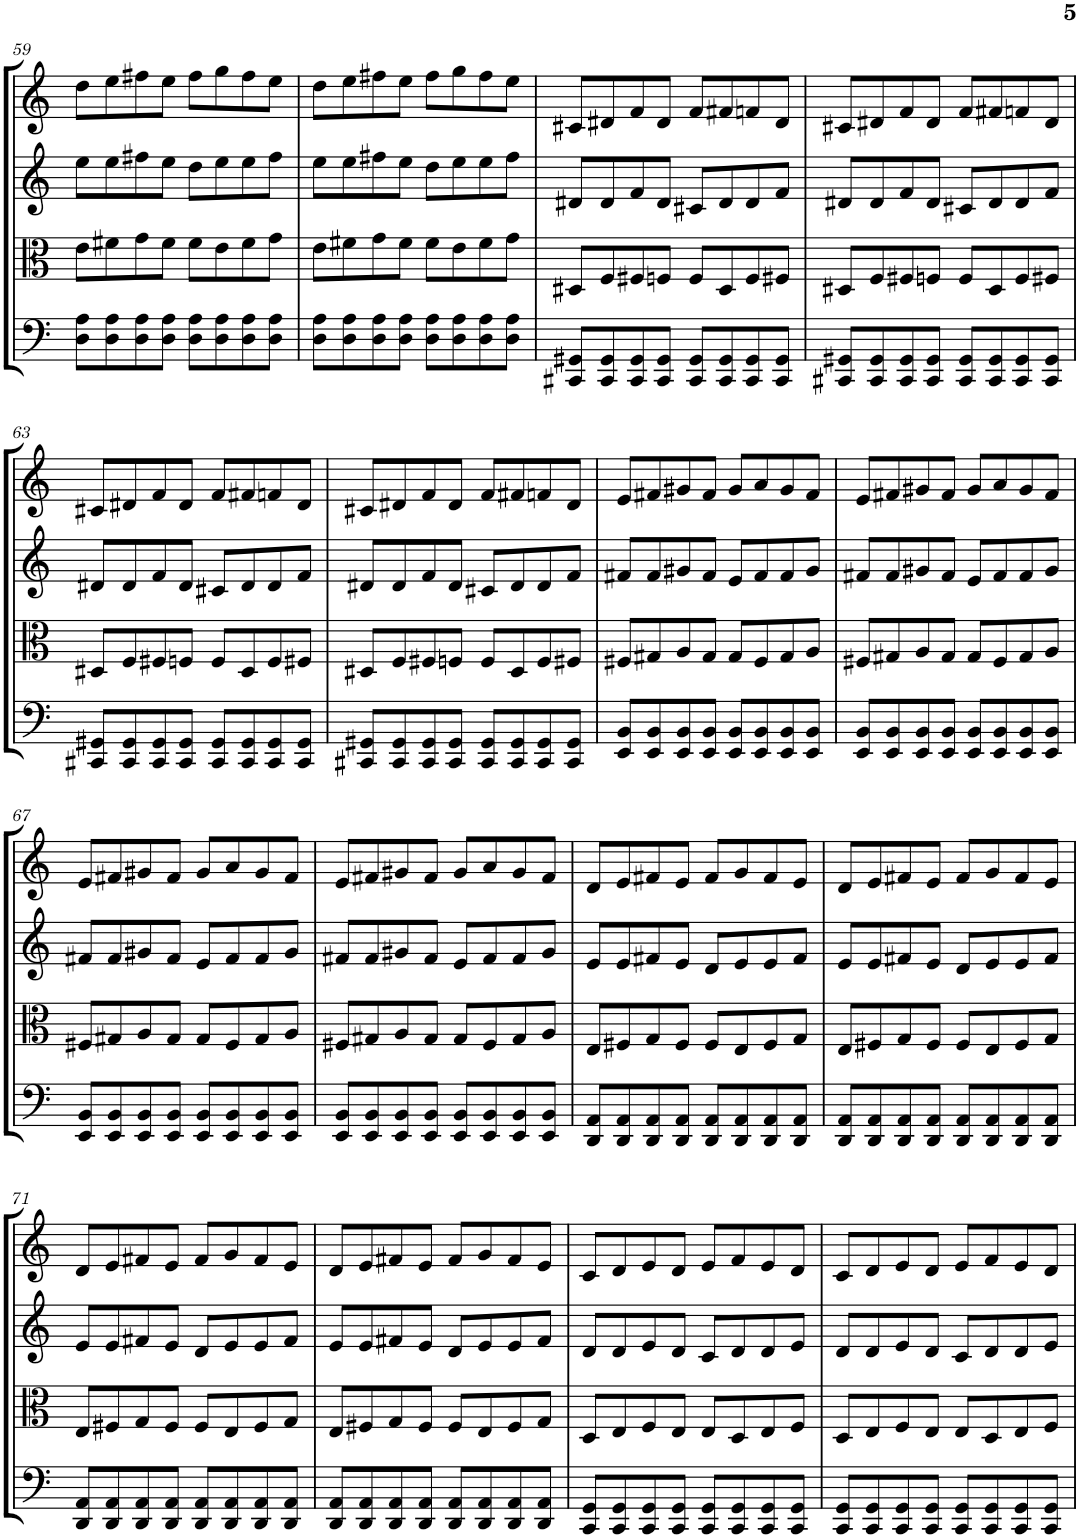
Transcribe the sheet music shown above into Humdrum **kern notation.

**kern	**kern	**kern	**kern
*part4	*part3	*part2	*part1
*staff4	*staff3	*staff2	*staff1
*I"Violoncello	*I"Viola	*I"Violin II	*I"Violin I
*I'Vc	*I'Vla	*I'Vln	*I'Vln
!!LO:PB:g=z
*clefF4	*clefC3	*clefG2	*clefG2
*k[]	*k[]	*k[]	*k[]
*M4/4	*M4/4	*M4/4	*M4/4
=59	=59	=59	=59
8D\ 8A\L	8e\L	8ee\L	8dd\L
8D\ 8A\	8f#X\	8ee\	8ee\
8D\ 8A\	8g\	8ff#X\	8ff#X\
8D\ 8A\J	8f#\J	8ee\J	8ee\J
8D\ 8A\L	8f#\L	8dd\L	8ff#\L
8D\ 8A\	8e\	8ee\	8gg\
8D\ 8A\	8f#\	8ee\	8ff#\
8D\ 8A\J	8g\J	8ff#\J	8ee\J
=60	=60	=60	=60
8D\ 8A\L	8e\L	8ee\L	8dd\L
8D\ 8A\	8f#X\	8ee\	8ee\
8D\ 8A\	8g\	8ff#X\	8ff#X\
8D\ 8A\J	8f#\J	8ee\J	8ee\J
8D\ 8A\L	8f#\L	8dd\L	8ff#\L
8D\ 8A\	8e\	8ee\	8gg\
8D\ 8A\	8f#\	8ee\	8ff#\
8D\ 8A\J	8g\J	8ff#\J	8ee\J
=61	=61	=61	=61
8CC#X/ 8GG#X/L	8D#X/L	8d#X/L	8c#X/L
8CC#/ 8GG#/	8F/	8d#/	8d#X/
8CC#/ 8GG#/	8F#X/	8f/	8f/
8CC#/ 8GG#/J	8Fn/J	8d#/J	8d#/J
8CC#/ 8GG#/L	8F/L	8c#X/L	8f/L
8CC#/ 8GG#/	8D#/	8d#/	8f#X/
8CC#/ 8GG#/	8F/	8d#/	8fn/
8CC#/ 8GG#/J	8F#X/J	8f/J	8d#/J
=62	=62	=62	=62
8CC#X/ 8GG#X/L	8D#X/L	8d#X/L	8c#X/L
8CC#/ 8GG#/	8F/	8d#/	8d#X/
8CC#/ 8GG#/	8F#X/	8f/	8f/
8CC#/ 8GG#/J	8Fn/J	8d#/J	8d#/J
8CC#/ 8GG#/L	8F/L	8c#X/L	8f/L
8CC#/ 8GG#/	8D#/	8d#/	8f#X/
8CC#/ 8GG#/	8F/	8d#/	8fn/
8CC#/ 8GG#/J	8F#X/J	8f/J	8d#/J
!!LO:LB:g=z
=63	=63	=63	=63
8CC#X/ 8GG#X/L	8D#X/L	8d#X/L	8c#X/L
8CC#/ 8GG#/	8F/	8d#/	8d#X/
8CC#/ 8GG#/	8F#X/	8f/	8f/
8CC#/ 8GG#/J	8Fn/J	8d#/J	8d#/J
8CC#/ 8GG#/L	8F/L	8c#X/L	8f/L
8CC#/ 8GG#/	8D#/	8d#/	8f#X/
8CC#/ 8GG#/	8F/	8d#/	8fn/
8CC#/ 8GG#/J	8F#X/J	8f/J	8d#/J
=64	=64	=64	=64
8CC#X/ 8GG#X/L	8D#X/L	8d#X/L	8c#X/L
8CC#/ 8GG#/	8F/	8d#/	8d#X/
8CC#/ 8GG#/	8F#X/	8f/	8f/
8CC#/ 8GG#/J	8Fn/J	8d#/J	8d#/J
8CC#/ 8GG#/L	8F/L	8c#X/L	8f/L
8CC#/ 8GG#/	8D#/	8d#/	8f#X/
8CC#/ 8GG#/	8F/	8d#/	8fn/
8CC#/ 8GG#/J	8F#X/J	8f/J	8d#/J
=65	=65	=65	=65
8EE/ 8BB/L	8F#X/L	8f#X/L	8e/L
8EE/ 8BB/	8G#X/	8f#/	8f#X/
8EE/ 8BB/	8A/	8g#X/	8g#X/
8EE/ 8BB/J	8G#/J	8f#/J	8f#/J
8EE/ 8BB/L	8G#/L	8e/L	8g#/L
8EE/ 8BB/	8F#/	8f#/	8a/
8EE/ 8BB/	8G#/	8f#/	8g#/
8EE/ 8BB/J	8A/J	8g#/J	8f#/J
=66	=66	=66	=66
8EE/ 8BB/L	8F#X/L	8f#X/L	8e/L
8EE/ 8BB/	8G#X/	8f#/	8f#X/
8EE/ 8BB/	8A/	8g#X/	8g#X/
8EE/ 8BB/J	8G#/J	8f#/J	8f#/J
8EE/ 8BB/L	8G#/L	8e/L	8g#/L
8EE/ 8BB/	8F#/	8f#/	8a/
8EE/ 8BB/	8G#/	8f#/	8g#/
8EE/ 8BB/J	8A/J	8g#/J	8f#/J
!!LO:LB:g=z
=67	=67	=67	=67
8EE/ 8BB/L	8F#X/L	8f#X/L	8e/L
8EE/ 8BB/	8G#X/	8f#/	8f#X/
8EE/ 8BB/	8A/	8g#X/	8g#X/
8EE/ 8BB/J	8G#/J	8f#/J	8f#/J
8EE/ 8BB/L	8G#/L	8e/L	8g#/L
8EE/ 8BB/	8F#/	8f#/	8a/
8EE/ 8BB/	8G#/	8f#/	8g#/
8EE/ 8BB/J	8A/J	8g#/J	8f#/J
=68	=68	=68	=68
8EE/ 8BB/L	8F#X/L	8f#X/L	8e/L
8EE/ 8BB/	8G#X/	8f#/	8f#X/
8EE/ 8BB/	8A/	8g#X/	8g#X/
8EE/ 8BB/J	8G#/J	8f#/J	8f#/J
8EE/ 8BB/L	8G#/L	8e/L	8g#/L
8EE/ 8BB/	8F#/	8f#/	8a/
8EE/ 8BB/	8G#/	8f#/	8g#/
8EE/ 8BB/J	8A/J	8g#/J	8f#/J
=69	=69	=69	=69
8DD/ 8AA/L	8E/L	8e/L	8d/L
8DD/ 8AA/	8F#X/	8e/	8e/
8DD/ 8AA/	8G/	8f#X/	8f#X/
8DD/ 8AA/J	8F#/J	8e/J	8e/J
8DD/ 8AA/L	8F#/L	8d/L	8f#/L
8DD/ 8AA/	8E/	8e/	8g/
8DD/ 8AA/	8F#/	8e/	8f#/
8DD/ 8AA/J	8G/J	8f#/J	8e/J
=70	=70	=70	=70
8DD/ 8AA/L	8E/L	8e/L	8d/L
8DD/ 8AA/	8F#X/	8e/	8e/
8DD/ 8AA/	8G/	8f#X/	8f#X/
8DD/ 8AA/J	8F#/J	8e/J	8e/J
8DD/ 8AA/L	8F#/L	8d/L	8f#/L
8DD/ 8AA/	8E/	8e/	8g/
8DD/ 8AA/	8F#/	8e/	8f#/
8DD/ 8AA/J	8G/J	8f#/J	8e/J
!!LO:LB:g=z
=71	=71	=71	=71
8DD/ 8AA/L	8E/L	8e/L	8d/L
8DD/ 8AA/	8F#X/	8e/	8e/
8DD/ 8AA/	8G/	8f#X/	8f#X/
8DD/ 8AA/J	8F#/J	8e/J	8e/J
8DD/ 8AA/L	8F#/L	8d/L	8f#/L
8DD/ 8AA/	8E/	8e/	8g/
8DD/ 8AA/	8F#/	8e/	8f#/
8DD/ 8AA/J	8G/J	8f#/J	8e/J
=72	=72	=72	=72
8DD/ 8AA/L	8E/L	8e/L	8d/L
8DD/ 8AA/	8F#X/	8e/	8e/
8DD/ 8AA/	8G/	8f#X/	8f#X/
8DD/ 8AA/J	8F#/J	8e/J	8e/J
8DD/ 8AA/L	8F#/L	8d/L	8f#/L
8DD/ 8AA/	8E/	8e/	8g/
8DD/ 8AA/	8F#/	8e/	8f#/
8DD/ 8AA/J	8G/J	8f#/J	8e/J
=73	=73	=73	=73
8CC/ 8GG/L	8D/L	8d/L	8c/L
8CC/ 8GG/	8E/	8d/	8d/
8CC/ 8GG/	8F/	8e/	8e/
8CC/ 8GG/J	8E/J	8d/J	8d/J
8CC/ 8GG/L	8E/L	8c/L	8e/L
8CC/ 8GG/	8D/	8d/	8f/
8CC/ 8GG/	8E/	8d/	8e/
8CC/ 8GG/J	8F/J	8e/J	8d/J
=74	=74	=74	=74
8CC/ 8GG/L	8D/L	8d/L	8c/L
8CC/ 8GG/	8E/	8d/	8d/
8CC/ 8GG/	8F/	8e/	8e/
8CC/ 8GG/J	8E/J	8d/J	8d/J
8CC/ 8GG/L	8E/L	8c/L	8e/L
8CC/ 8GG/	8D/	8d/	8f/
8CC/ 8GG/	8E/	8d/	8e/
8CC/ 8GG/J	8F/J	8e/J	8d/J
=	=	=	=
*-	*-	*-	*-
